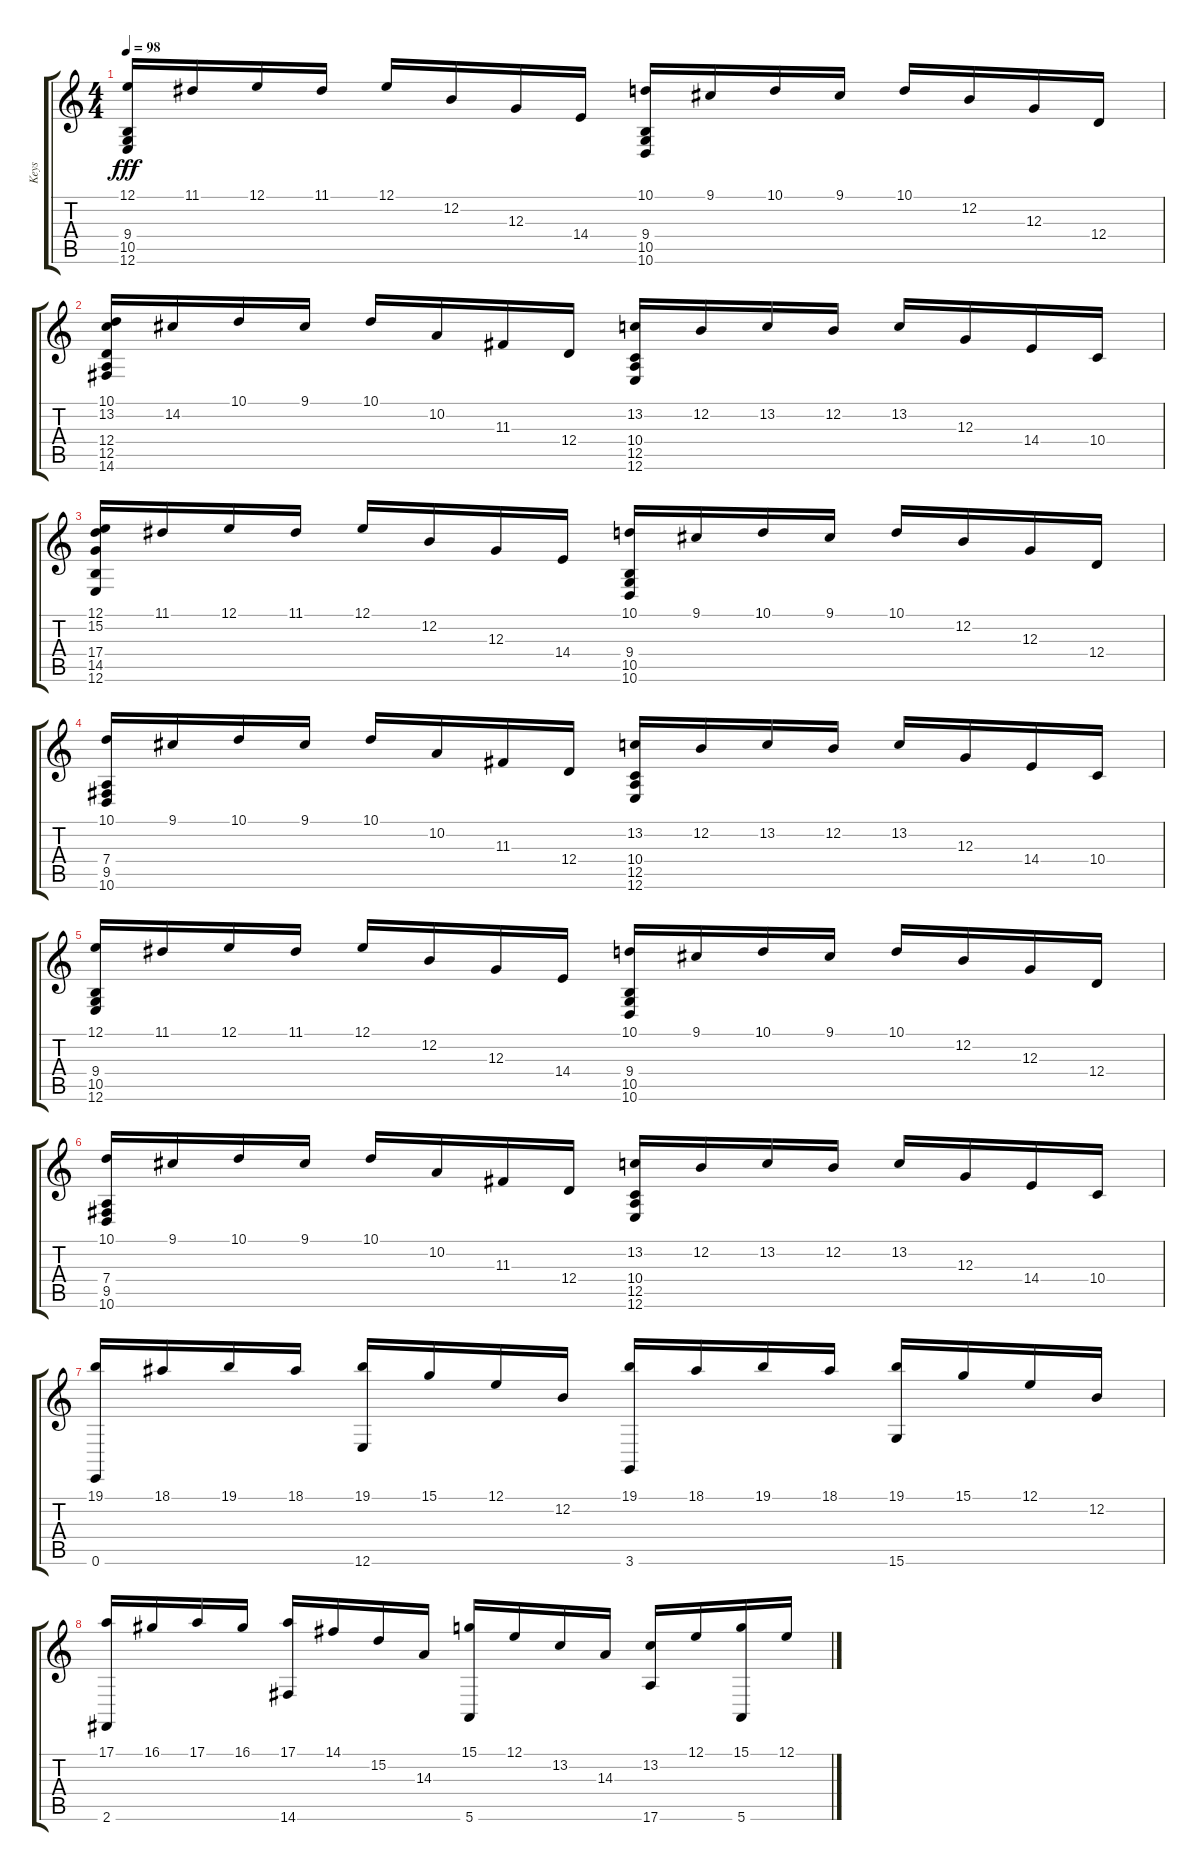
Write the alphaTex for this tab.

\track ("Keys" "Keys") {instrument harpsichord}
\staff {score tabs}
\tuning (E4 B3 G3 D3 A2 E2) {hide}
\ts (4 4)
\tempo 98
\clef g2
\ks c
(12.1 9.4 10.5 12.6).16{dy fff} 11.1.16 12.1.16 11.1.16 12.1.16 12.2.16 12.3.16 14.4.16 (10.1 9.4 10.5 10.6).16 9.1.16 10.1.16 9.1.16 10.1.16 12.2.16 12.3.16 12.4.16 |
(10.1 13.2 12.4 12.5 14.6).16 14.2.16 10.1.16 9.1.16 10.1.16 10.2.16 11.3.16 12.4.16 (13.2 10.4 12.5 12.6).16 12.2.16 13.2.16 12.2.16 13.2.16 12.3.16 14.4.16 10.4.16 |
(12.1 15.2 17.4 14.5 12.6).16 11.1.16 12.1.16 11.1.16 12.1.16 12.2.16 12.3.16 14.4.16 (10.1 9.4 10.5 10.6).16 9.1.16 10.1.16 9.1.16 10.1.16 12.2.16 12.3.16 12.4.16 |
(10.1 7.4 9.5 10.6).16 9.1.16 10.1.16 9.1.16 10.1.16 10.2.16 11.3.16 12.4.16 (13.2 10.4 12.5 12.6).16 12.2.16 13.2.16 12.2.16 13.2.16 12.3.16 14.4.16 10.4.16 |
(12.1 9.4 10.5 12.6).16 11.1.16 12.1.16 11.1.16 12.1.16 12.2.16 12.3.16 14.4.16 (10.1 9.4 10.5 10.6).16 9.1.16 10.1.16 9.1.16 10.1.16 12.2.16 12.3.16 12.4.16 |
(10.1 7.4 9.5 10.6).16 9.1.16 10.1.16 9.1.16 10.1.16 10.2.16 11.3.16 12.4.16 (13.2 10.4 12.5 12.6).16 12.2.16 13.2.16 12.2.16 13.2.16 12.3.16 14.4.16 10.4.16 |
(19.1 0.6).16 18.1.16 19.1.16 18.1.16 (19.1 12.6).16 15.1.16 12.1.16 12.2.16 (19.1 3.6).16 18.1.16 19.1.16 18.1.16 (19.1 15.6).16 15.1.16 12.1.16 12.2.16 |
(17.1 2.6).16 16.1.16 17.1.16 16.1.16 (17.1 14.6).16 14.1.16 15.2.16 14.3.16 (15.1 5.6).16 12.1.16 13.2.16 14.3.16 (13.2 17.6).16 12.1.16 (15.1 5.6).16 12.1.16
